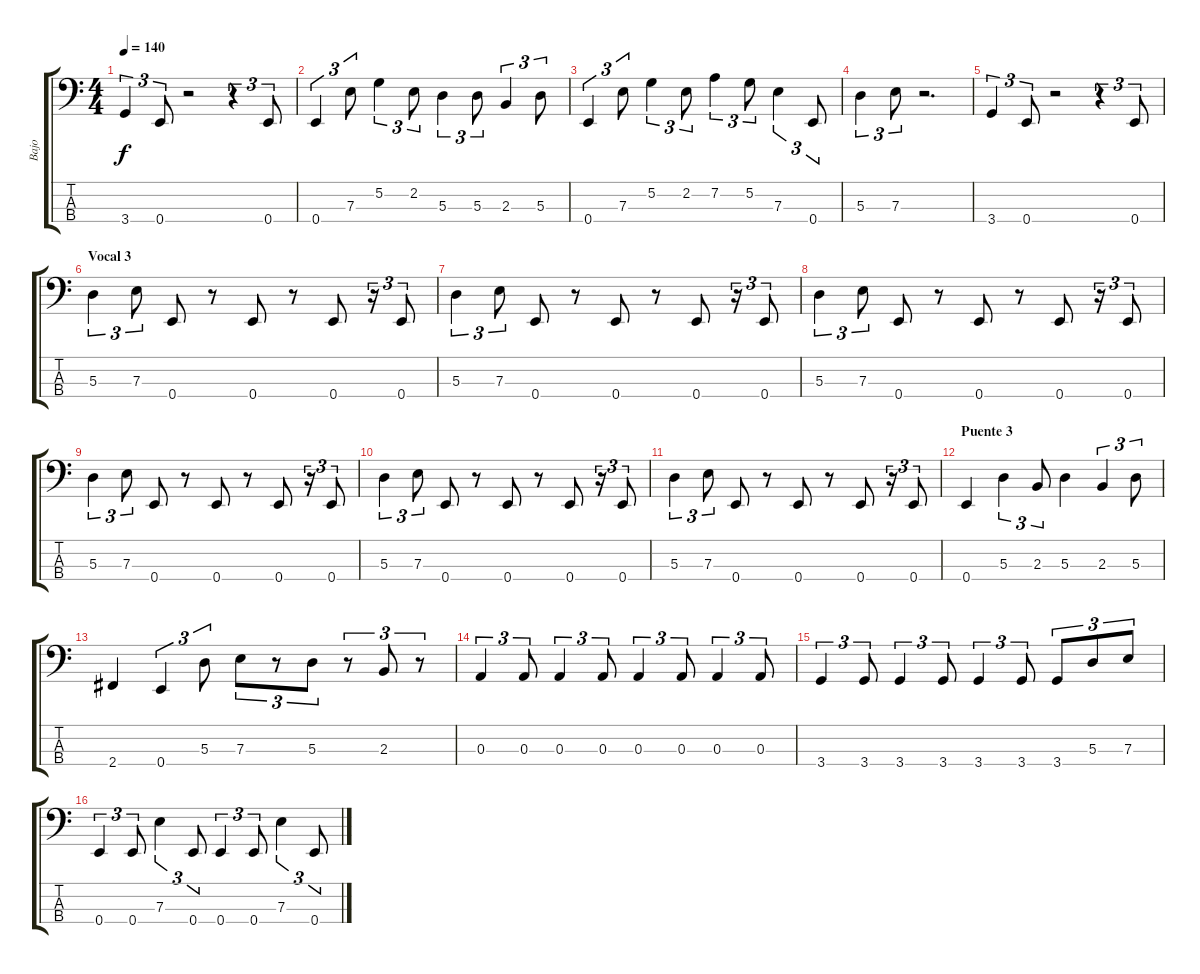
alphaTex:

\track ("Bajo" "Bajo") {instrument electricbasspick}
\staff {score tabs}
\tuning (G2 D2 A1 E1) {hide}
\ts (4 4)
\tempo 140
\clef f4
\ks c
3.4.4{tu (3 2) dy f} 0.4.8{tu (3 2)} r.2 r.4{tu (3 2)} 0.4.8{tu (3 2)} |
0.4.4{tu (3 2)} 7.3.8{tu (3 2)} 5.2.4{tu (3 2)} 2.2.8{tu (3 2)} 5.3.4{tu (3 2)} 5.3.8{tu (3 2)} 2.3.4{tu (3 2)} 5.3.8{tu (3 2)} |
0.4.4{tu (3 2)} 7.3.8{tu (3 2)} 5.2.4{tu (3 2)} 2.2.8{tu (3 2)} 7.2.4{tu (3 2)} 5.2.8{tu (3 2)} 7.3.4{tu (3 2)} 0.4.8{tu (3 2)} |
5.3.4{tu (3 2)} 7.3.8{tu (3 2)} r.2{d} |
3.4.4{tu (3 2)} 0.4.8{tu (3 2)} r.2 r.4{tu (3 2)} 0.4.8{tu (3 2)} |
\section ("" "Vocal 3")
5.3.4{tu (3 2)} 7.3.8{tu (3 2)} 0.4.8 r.8 0.4.8 r.8 0.4.8 r.16{tu (3 2)} 0.4.8{tu (3 2)} |
5.3.4{tu (3 2)} 7.3.8{tu (3 2)} 0.4.8 r.8 0.4.8 r.8 0.4.8 r.16{tu (3 2)} 0.4.8{tu (3 2)} |
5.3.4{tu (3 2)} 7.3.8{tu (3 2)} 0.4.8 r.8 0.4.8 r.8 0.4.8 r.16{tu (3 2)} 0.4.8{tu (3 2)} |
5.3.4{tu (3 2)} 7.3.8{tu (3 2)} 0.4.8 r.8 0.4.8 r.8 0.4.8 r.16{tu (3 2)} 0.4.8{tu (3 2)} |
5.3.4{tu (3 2)} 7.3.8{tu (3 2)} 0.4.8 r.8 0.4.8 r.8 0.4.8 r.16{tu (3 2)} 0.4.8{tu (3 2)} |
5.3.4{tu (3 2)} 7.3.8{tu (3 2)} 0.4.8 r.8 0.4.8 r.8 0.4.8 r.16{tu (3 2)} 0.4.8{tu (3 2)} |
\section ("" "Puente 3")
0.4.4 5.3.4{tu (3 2)} 2.3.8{tu (3 2)} 5.3.4 2.3.4{tu (3 2)} 5.3.8{tu (3 2)} |
2.4.4 0.4.4{tu (3 2)} 5.3.8{tu (3 2)} 7.3.8{tu (3 2)} r.8{tu (3 2)} 5.3.8{tu (3 2)} r.8{tu (3 2)} 2.3.8{tu (3 2)} r.8{tu (3 2)} |
0.3.4{tu (3 2)} 0.3.8{tu (3 2)} 0.3.4{tu (3 2)} 0.3.8{tu (3 2)} 0.3.4{tu (3 2)} 0.3.8{tu (3 2)} 0.3.4{tu (3 2)} 0.3.8{tu (3 2)} |
3.4.4{tu (3 2)} 3.4.8{tu (3 2)} 3.4.4{tu (3 2)} 3.4.8{tu (3 2)} 3.4.4{tu (3 2)} 3.4.8{tu (3 2)} 3.4.8{tu (3 2)} 5.3.8{tu (3 2)} 7.3.8{tu (3 2)} |
0.4.4{tu (3 2)} 0.4.8{tu (3 2)} 7.3.4{tu (3 2)} 0.4.8{tu (3 2)} 0.4.4{tu (3 2)} 0.4.8{tu (3 2)} 7.3.4{tu (3 2)} 0.4.8{tu (3 2)}
